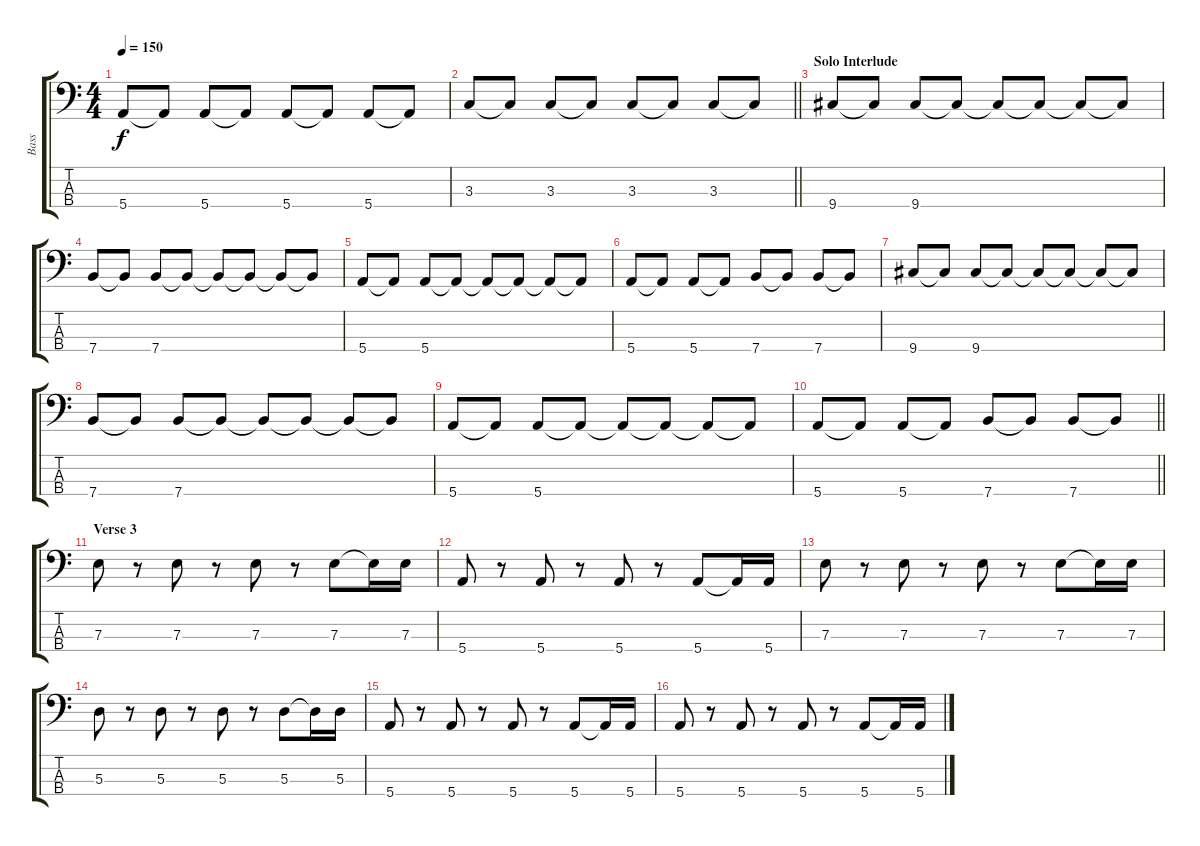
\track ("Bass" "Bass") {instrument electricbassfinger}
\staff {score tabs}
\tuning (G2 D2 A1 E1) {hide}
\ts (4 4)
\tempo 150
\clef f4
\ks c
5.4.8{dy f} 5.4{t}.8 5.4.8 5.4{t}.8 5.4.8 5.4{t}.8 5.4.8 5.4{t}.8 |
\barLineRight lightlight
3.3.8 3.3{t}.8 3.3.8 3.3{t}.8 3.3.8 3.3{t}.8 3.3.8 3.3{t}.8 |
\section ("" "Solo Interlude")
9.4.8 9.4{t}.8 9.4.8 9.4{t}.8 9.4{t}.8 9.4{t}.8 9.4{t}.8 9.4{t}.8 |
7.4.8 7.4{t}.8 7.4.8 7.4{t}.8 7.4{t}.8 7.4{t}.8 7.4{t}.8 7.4{t}.8 |
5.4.8 5.4{t}.8 5.4.8 5.4{t}.8 5.4{t}.8 5.4{t}.8 5.4{t}.8 5.4{t}.8 |
5.4.8 5.4{t}.8 5.4.8 5.4{t}.8 7.4.8 7.4{t}.8 7.4.8 7.4{t}.8 |
9.4.8 9.4{t}.8 9.4.8 9.4{t}.8 9.4{t}.8 9.4{t}.8 9.4{t}.8 9.4{t}.8 |
7.4.8 7.4{t}.8 7.4.8 7.4{t}.8 7.4{t}.8 7.4{t}.8 7.4{t}.8 7.4{t}.8 |
5.4.8 5.4{t}.8 5.4.8 5.4{t}.8 5.4{t}.8 5.4{t}.8 5.4{t}.8 5.4{t}.8 |
\barLineRight lightlight
5.4.8 5.4{t}.8 5.4.8 5.4{t}.8 7.4.8 7.4{t}.8 7.4.8 7.4{t}.8 |
\section ("" "Verse 3")
7.3.8 r.8 7.3.8 r.8 7.3.8 r.8 7.3.8 7.3{t}.16 7.3.16 |
5.4.8 r.8 5.4.8 r.8 5.4.8 r.8 5.4.8 5.4{t}.16 5.4.16 |
7.3.8 r.8 7.3.8 r.8 7.3.8 r.8 7.3.8 7.3{t}.16 7.3.16 |
5.3.8 r.8 5.3.8 r.8 5.3.8 r.8 5.3.8 5.3{t}.16 5.3.16 |
5.4.8 r.8 5.4.8 r.8 5.4.8 r.8 5.4.8 5.4{t}.16 5.4.16 |
5.4.8 r.8 5.4.8 r.8 5.4.8 r.8 5.4.8 5.4{t}.16 5.4.16
